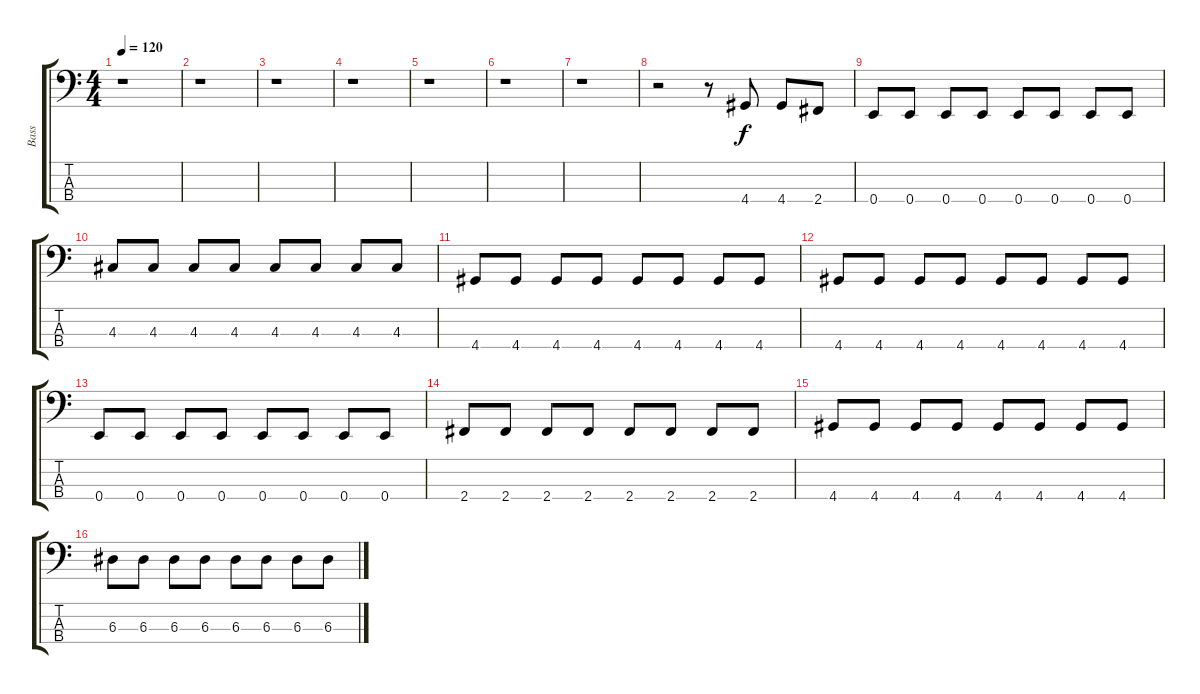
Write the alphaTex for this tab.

\track ("Bass" "Bass") {instrument electricbassfinger}
\staff {score tabs}
\tuning (G2 D2 A1 E1) {hide}
\ts (4 4)
\tempo 120
\clef f4
\ks c
r.1{dy f instrument electricbassfinger} |
r.1 |
r.1 |
r.1 |
r.1 |
r.1 |
r.1 |
r.2 r.8 4.4.8 4.4.8 2.4.8 |
0.4.8 0.4.8 0.4.8 0.4.8 0.4.8 0.4.8 0.4.8 0.4.8 |
4.3.8 4.3.8 4.3.8 4.3.8 4.3.8 4.3.8 4.3.8 4.3.8 |
4.4.8 4.4.8 4.4.8 4.4.8 4.4.8 4.4.8 4.4.8 4.4.8 |
4.4.8 4.4.8 4.4.8 4.4.8 4.4.8 4.4.8 4.4.8 4.4.8 |
0.4.8 0.4.8 0.4.8 0.4.8 0.4.8 0.4.8 0.4.8 0.4.8 |
2.4.8 2.4.8 2.4.8 2.4.8 2.4.8 2.4.8 2.4.8 2.4.8 |
4.4.8 4.4.8 4.4.8 4.4.8 4.4.8 4.4.8 4.4.8 4.4.8 |
6.3.8 6.3.8 6.3.8 6.3.8 6.3.8 6.3.8 6.3.8 6.3.8
